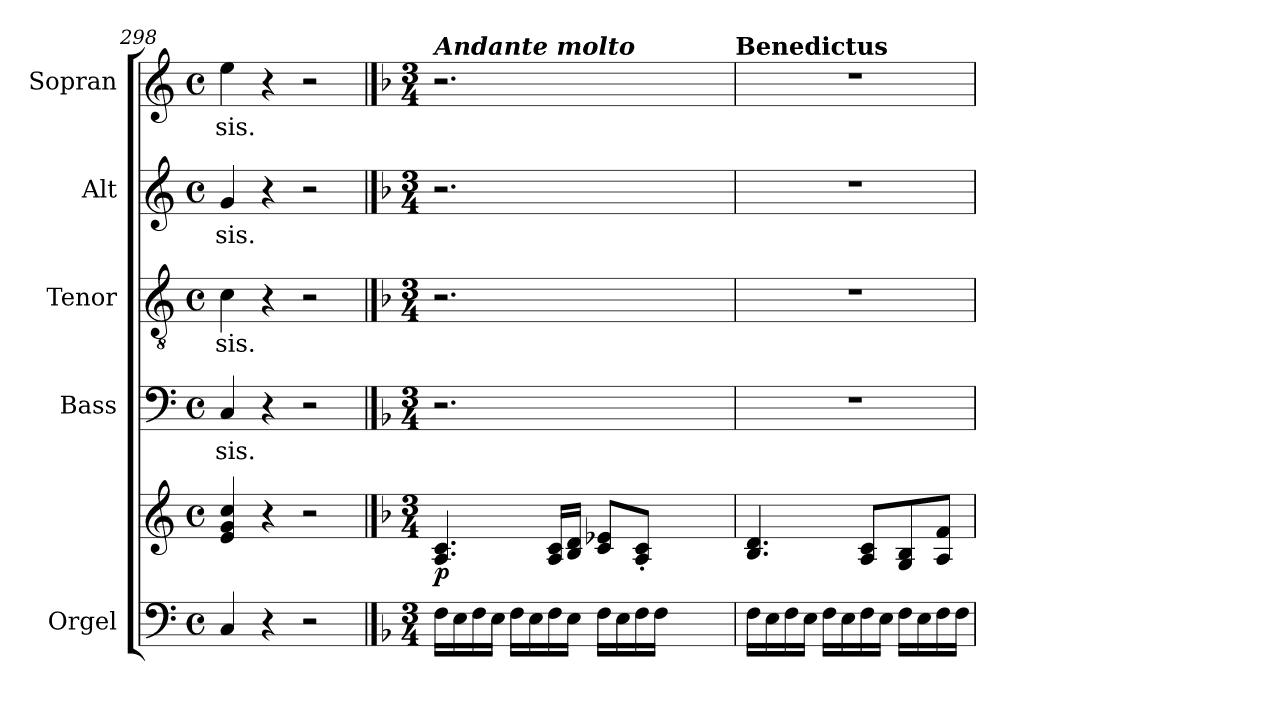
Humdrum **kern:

**kern	**kern	**dynam	**kern	**text	**kern	**text	**kern	**text	**kern	**text
*part5	*part5	*part5	*part4	*part4	*part3	*part3	*part2	*part2	*part1	*part1
*staff6	*staff5	*staff5/6	*staff4	*staff4	*staff3	*staff3	*staff2	*staff2	*staff1	*staff1
*I"Orgel	*	*	*I"Bass	*	*I"Tenor	*	*I"Alt	*	*I"Sopran	*
*I'Org.	*	*	*I'B.	*	*I'T.	*	*I'A.	*	*I'S.	*
*clefF4	*clefG2	*	*clefF4	*	*clefGv2	*	*clefG2	*	*clefG2	*
*k[]	*k[]	*	*k[]	*	*k[]	*	*k[]	*	*k[]	*
*C:	*C:	*	*C:	*	*C:	*	*C:	*	*C:	*
*M4/4	*M4/4	*	*M4/4	*	*M4/4	*	*M4/4	*	*M4/4	*
*met(c)	*met(c)	*	*met(c)	*	*met(c)	*	*met(c)	*	*met(c)	*
=298	=298	=298	=298	=298	=298	=298	=298	=298	=298	=298
!	!	!	!	!LO:LY:b	!	!LO:LY:b	!	!LO:LY:b	!	!LO:LY:b
4C/	4e/ 4g/ 4cc/	.	4C/	-sis.	4c\	-sis.	4g/	-sis.	4ee\	-sis.
4r	4r	.	4r	.	4r	.	4r	.	4r	.
2r	2r	.	2r	.	2r	.	2r	.	2r	.
!!LO:PB:g=z
==299	==299	==299	==299	==299	==299	==299	==299	==299	==299	==299
*k[b-]	*k[b-]	*	*k[b-]	*	*k[b-]	*	*k[b-]	*	*k[b-]	*
*F:	*F:	*	*F:	*	*F:	*	*F:	*	*F:	*
*M3/4	*M3/4	*	*M3/4	*	*M3/4	*	*M3/4	*	*M3/4	*
!	!	!	!	!	!	!	!	!	!LO:TX:a:Bi:t=Andante molto	!
!	!	!LO:DY:b	!	!	!	!	!	!	!	!
16F\LL	4.A/ 4.c/	p	2.r	.	2.r	.	2.r	.	2.r	.
16E\	.	.	.	.	.	.	.	.	.	.
16F\	.	.	.	.	.	.	.	.	.	.
16E\JJ	.	.	.	.	.	.	.	.	.	.
16F\LL	.	.	.	.	.	.	.	.	.	.
16E\	.	.	.	.	.	.	.	.	.	.
16F\	16A/ 16c/LL	.	.	.	.	.	.	.	.	.
16E\JJ	16B-/ 16d/JJ	.	.	.	.	.	.	.	.	.
16F\LL	8c/ 8e-X/L	.	.	.	.	.	.	.	.	.
16E\	.	.	.	.	.	.	.	.	.	.
16F\	8A/'< 8c/'<J	.	.	.	.	.	.	.	.	.
16F\JJ	.	.	.	.	.	.	.	.	.	.
2ryy	2ryy	.	2ryy	.	2ryy	.	2ryy	.	2ryy	.
!	!	!	!	!	!	!	!	!	!LO:TX:a:B:t=Benedictus	!
=300	=300	=300	=300	=300	=300	=300	=300	=300	=300	=300
16F\LL	4.B-/ 4.d/	.	2.r	.	2.r	.	2.r	.	2.r	.
16E\	.	.	.	.	.	.	.	.	.	.
16F\	.	.	.	.	.	.	.	.	.	.
16E\JJ	.	.	.	.	.	.	.	.	.	.
16F\LL	.	.	.	.	.	.	.	.	.	.
16E\	.	.	.	.	.	.	.	.	.	.
16F\	8A/ 8c/L	.	.	.	.	.	.	.	.	.
16E\JJ	.	.	.	.	.	.	.	.	.	.
16F\LL	8G/ 8B-/	.	.	.	.	.	.	.	.	.
16E\	.	.	.	.	.	.	.	.	.	.
16F\	8A/ 8f/J	.	.	.	.	.	.	.	.	.
16F\JJ	.	.	.	.	.	.	.	.	.	.
=	=	=	=	=	=	=	=	=	=	=
*-	*-	*-	*-	*-	*-	*-	*-	*-	*-	*-
